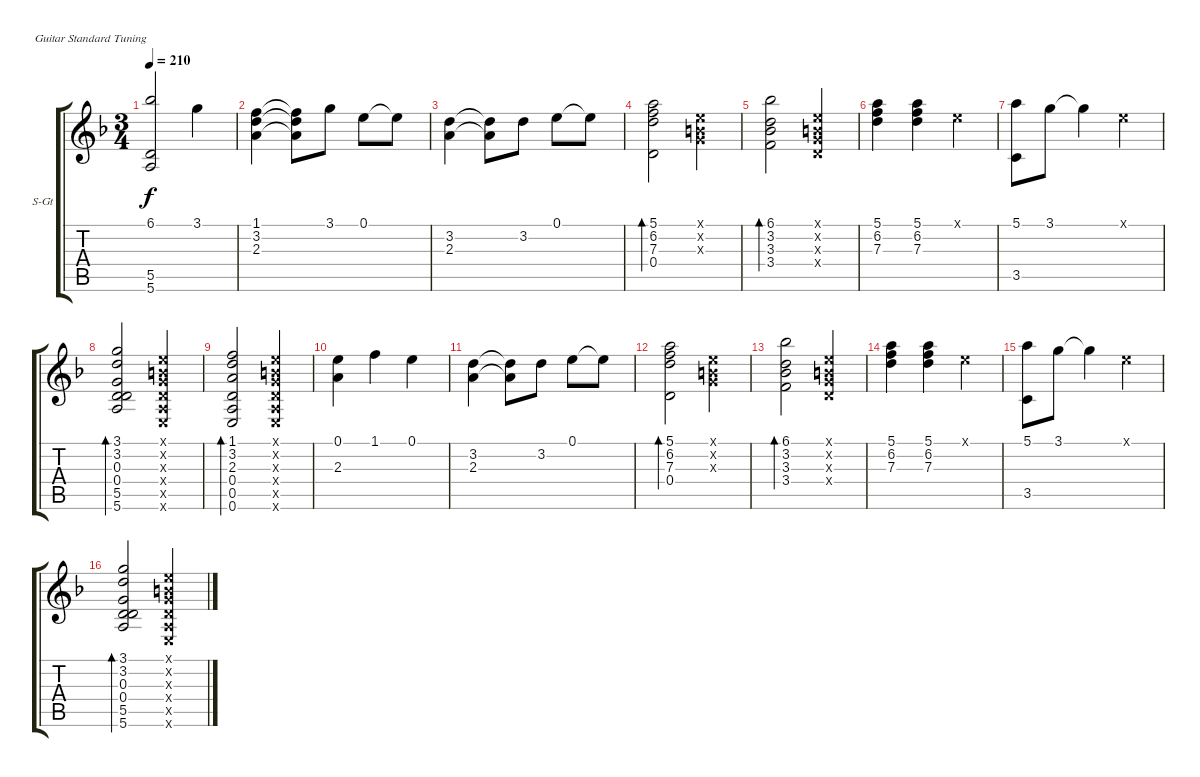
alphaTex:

\bracketExtendMode groupsimilarinstruments
\firstSystemTrackNameOrientation horizontal
\otherSystemsTrackNameOrientation horizontal
\track ("Äîðîæêà 1" "S-Gt") {instrument acousticguitarsteel}
\staff {score tabs}
\tuning (E4 B3 G3 D3 A2 E2)
\ts (3 4)
\tempo 210
\clef g2
\ks f
(6.1 5.5 5.6).2{dy f} 3.1.4 |
(1.1 3.2 2.3).4 (2.3{t} 3.2{t} 1.1{t}).8 3.1.8 0.1.8 0.1{t}.8 |
(3.2 2.3).4 (3.2{t} 2.3{t}).8 3.2.8 0.1.8 0.1{t}.8 |
(5.1 6.2 7.3 0.4).2{bd 479} (0.3{x} 0.2{x} 0.1{x}).4 |
(6.1 3.2 3.3 3.4).2{bd 476} (0.4{x} 0.3{x} 0.2{x} 0.1{x}).4 |
(5.1 6.2 7.3).4 (7.3 6.2 5.1).4 0.1{x}.4 |
(5.1 3.5).8 3.1.8 3.1{t}.4 0.1{x}.4 |
(3.1 3.2 0.3 0.4 5.5 5.6).2{bd 470} (0.6{x} 0.5{x} 0.4{x} 0.3{x} 0.2{x} 0.1{x}).4 |
(1.1 3.2 2.3 0.4 0.5 0.6).2{bd 467} (0.6{x} 0.5{x} 0.4{x} 0.3{x} 0.2{x} 0.1{x}).4 |
(0.1 2.3).4 1.1.4 0.1.4 |
(3.2 2.3).4 (2.3{t} 3.2{t}).8 3.2.8 0.1.8 0.1{t}.8 |
(5.1 6.2 7.3 0.4).2{bd 464} (0.3{x} 0.2{x} 0.1{x}).4 |
(6.1 3.2 3.3 3.4).2{bd 464} (0.4{x} 0.3{x} 0.2{x} 0.1{x}).4 |
(5.1 6.2 7.3).4 (7.3 6.2 5.1).4 0.1{x}.4 |
(5.1 3.5).8 3.1.8 3.1{t}.4 0.1{x}.4 |
(3.1 3.2 0.3 0.4 5.5 5.6).2{bd 464} (0.6{x} 0.5{x} 0.4{x} 0.3{x} 0.2{x} 0.1{x}).4
